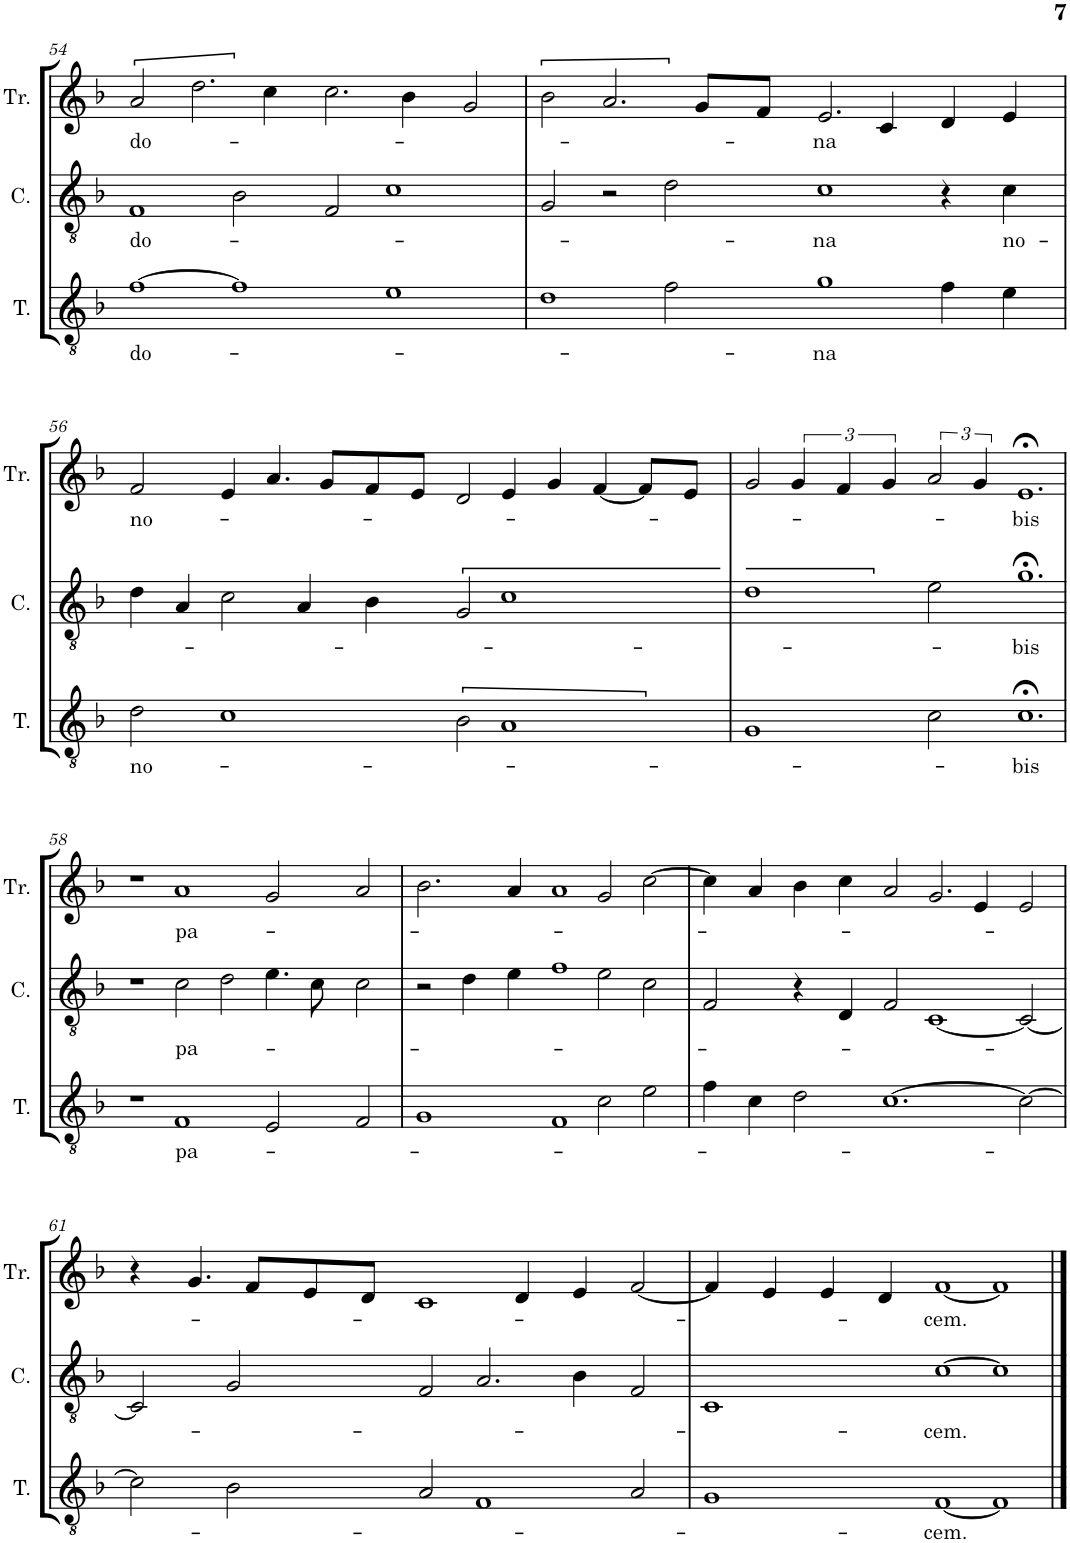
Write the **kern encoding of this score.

**kern	**text	**kern	**text	**kern	**text
*part3	*part3	*part2	*part2	*part1	*part1
*staff3	*staff3	*staff2	*staff2	*staff1	*staff1
*I"Tenor	*	*I"Contra	*	*I"Triplex	*
*I'T.	*	*I'C.	*	*I'Tr.	*
!!LO:PB:g=z
*clefGv2	*	*clefGv2	*	*clefG2	*
*k[b-]	*	*k[b-]	*	*k[b-]	*
*M6/2	*	*M6/2	*	*M6/2	*
=54	=54	=54	=54	=54	=54
!	!LO:LY:b	!	!LO:LY:b	!	!LO:LY:b
[1f	do-	1F	do-	2a/	do-
.	.	.	.	2.dd\	.
1f]	.	2B-\	.	.	.
.	.	.	.	4cc\	.
.	.	2F/	.	2.cc\	.
1e	.	1c	.	.	.
.	.	.	.	4b-\	.
.	.	.	.	2g/	.
=55	=55	=55	=55	=55	=55
1d	.	2G/	.	2b-\	.
.	.	2r	.	2.a/	.
2f\	.	2d\	.	.	.
.	.	.	.	8g/L	.
.	.	.	.	8f/J	.
!	!LO:LY:b	!	!LO:LY:b	!	!LO:LY:b
1g	-na	1c	-na	2.e/	-na
.	.	.	.	4c/	.
4f\	.	4r	.	4d/	.
!	!	!	!LO:LY:b	!	!
4e\	.	4c\	no-	4e/	.
!!LO:LB:g=z
=56	=56	=56	=56	=56	=56
!	!LO:LY:b	!	!	!	!LO:LY:b
2d\	no-	4d\	.	2f/	no-
.	.	4A/	.	.	.
1c	.	2c\	.	4e/	.
.	.	.	.	4.a/	.
.	.	4A/	.	.	.
.	.	.	.	8g/L	.
.	.	4B-\	.	8f/	.
.	.	.	.	8e/J	.
2B-\	.	2G/	.	2d/	.
1A	.	1c	.	4e/	.
.	.	.	.	4g/	.
.	.	.	.	[4f/	.
.	.	.	.	8f/L]	.
.	.	.	.	8e/J	.
=57	=57	=57	=57	=57	=57
1G	.	1d	.	2g/	.
.	.	.	.	6g/	.
.	.	.	.	6f/	.
.	.	.	.	6g/	.
2c\	.	2e\	.	3a/	.
.	.	.	.	6g/	.
!	!LO:LY:b	!	!LO:LY:b	!	!LO:LY:b
1.c;<	-bis	1.g;<	-bis	1.e;<	-bis
!!LO:LB:g=z
=58	=58	=58	=58	=58	=58
1r	.	1r	.	1r	.
!	!LO:LY:b	!	!LO:LY:b	!	!LO:LY:b
1F	pa-	2c\	pa-	1a	pa-
.	.	2d\	.	.	.
2E/	.	4.e\	.	2g/	.
.	.	8c\	.	.	.
2F/	.	2c\	.	2a/	.
=59	=59	=59	=59	=59	=59
1G	.	2r	.	2.b-\	.
.	.	4d\	.	.	.
.	.	4e\	.	4a/	.
1F	.	1f	.	1a	.
2c\	.	2e\	.	2g/	.
2e\	.	2c\	.	[2cc\	.
=60	=60	=60	=60	=60	=60
4f\	.	2F/	.	4cc\]	.
4c\	.	.	.	4a/	.
2d\	.	4r	.	4b-\	.
.	.	4D/	.	4cc\	.
[1.c	.	2F/	.	2a/	.
.	.	[1C	.	2.g/	.
.	.	.	.	4e/	.
2c\_	.	2C/_	.	2e/	.
!!LO:LB:g=z
=61	=61	=61	=61	=61	=61
2c\]	.	2C/]	.	4r	.
.	.	.	.	4.g/	.
2B-\	.	2G/	.	.	.
.	.	.	.	8f/L	.
.	.	.	.	8e/	.
.	.	.	.	8d/J	.
2A/	.	2F/	.	1c	.
1F	.	2.A/	.	.	.
.	.	.	.	4d/	.
.	.	4B-\	.	4e/	.
2A/	.	2F/	.	[2f/	.
=62	=62	=62	=62	=62	=62
1G	.	1C	.	4f/]	.
.	.	.	.	4e/	.
.	.	.	.	4e/	.
.	.	.	.	4d/	.
!	!LO:LY:b	!	!LO:LY:b	!	!LO:LY:b
[1F	-cem.	[1c	-cem.	[1f	-cem.
1F]	.	1c]	.	1f]	.
==	==	==	==	==	==
*-	*-	*-	*-	*-	*-
